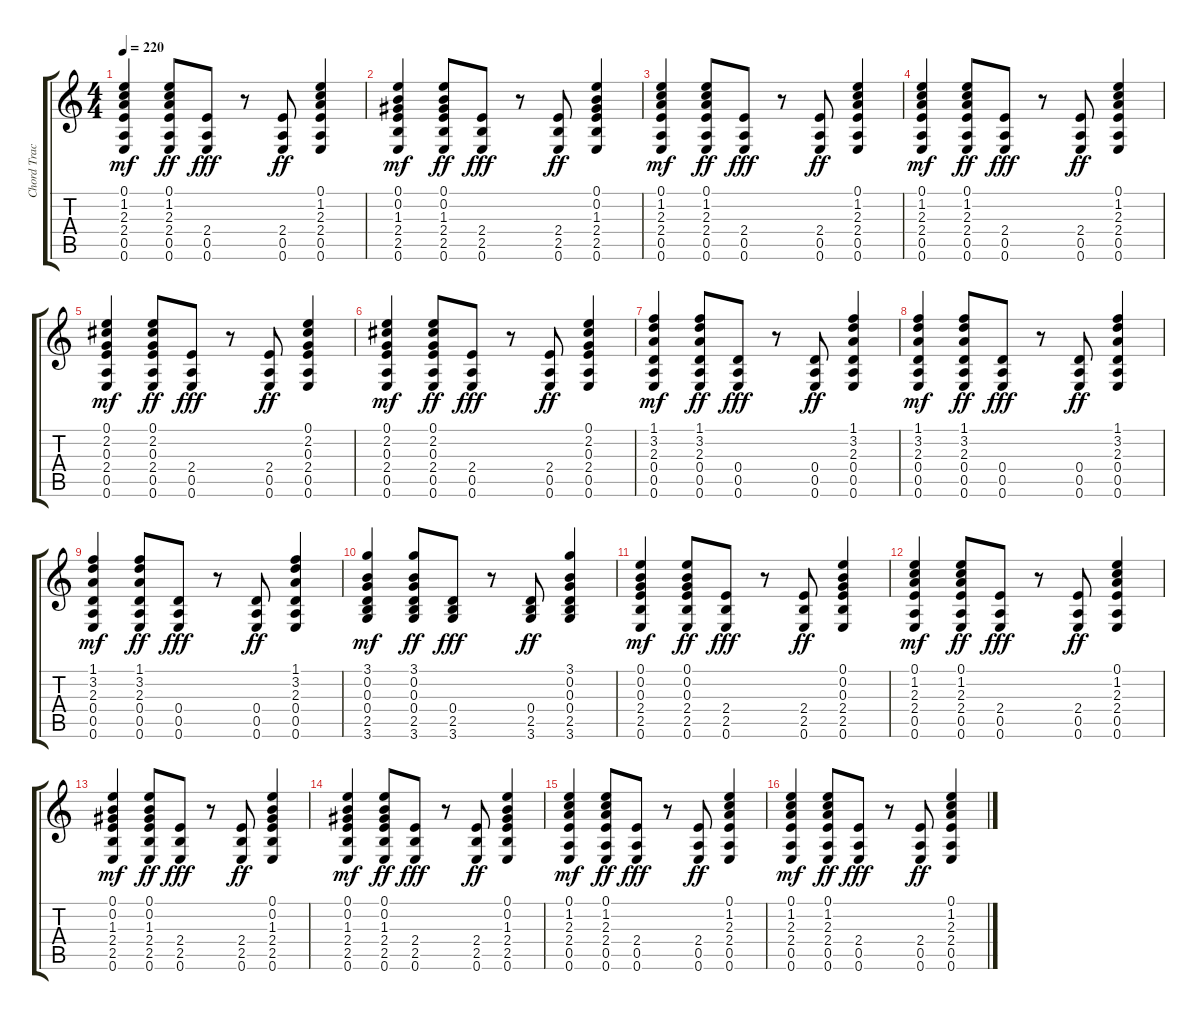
\track ("Chord Track" "Chord Trac") {instrument acousticguitarnylon}
\staff {score tabs}
\tuning (E4 B3 G3 D3 A2 E2) {hide}
\ts (4 4)
\tempo 220
\clef g2
\ks c
(0.1 1.2 2.3 2.4 0.5 0.6).4{dy mf instrument acousticguitarnylon} (0.1 1.2 2.3 2.4 0.5 0.6).8{dy ff} (2.4 0.5 0.6).8{dy fff} r.8 (2.4 0.5 0.6).8{dy ff} (0.1 1.2 2.3 2.4 0.5 0.6).4 |
(0.1 0.2 1.3 2.4 2.5 0.6).4{dy mf} (0.1 0.2 1.3 2.4 2.5 0.6).8{dy ff} (2.4 2.5 0.6).8{dy fff} r.8 (2.4 2.5 0.6).8{dy ff} (0.1 0.2 1.3 2.4 2.5 0.6).4 |
(0.1 1.2 2.3 2.4 0.5 0.6).4{dy mf} (0.1 1.2 2.3 2.4 0.5 0.6).8{dy ff} (2.4 0.5 0.6).8{dy fff} r.8 (2.4 0.5 0.6).8{dy ff} (0.1 1.2 2.3 2.4 0.5 0.6).4 |
(0.1 1.2 2.3 2.4 0.5 0.6).4{dy mf} (0.1 1.2 2.3 2.4 0.5 0.6).8{dy ff} (2.4 0.5 0.6).8{dy fff} r.8 (2.4 0.5 0.6).8{dy ff} (0.1 1.2 2.3 2.4 0.5 0.6).4 |
(0.1 2.2 0.3 2.4 0.5 0.6).4{dy mf} (0.1 2.2 0.3 2.4 0.5 0.6).8{dy ff} (2.4 0.5 0.6).8{dy fff} r.8 (2.4 0.5 0.6).8{dy ff} (0.1 2.2 0.3 2.4 0.5 0.6).4 |
(0.1 2.2 0.3 2.4 0.5 0.6).4{dy mf} (0.1 2.2 0.3 2.4 0.5 0.6).8{dy ff} (2.4 0.5 0.6).8{dy fff} r.8 (2.4 0.5 0.6).8{dy ff} (0.1 2.2 0.3 2.4 0.5 0.6).4 |
(1.1 3.2 2.3 0.4 0.5 0.6).4{dy mf} (1.1 3.2 2.3 0.4 0.5 0.6).8{dy ff} (0.4 0.5 0.6).8{dy fff} r.8 (0.4 0.5 0.6).8{dy ff} (1.1 3.2 2.3 0.4 0.5 0.6).4 |
(1.1 3.2 2.3 0.4 0.5 0.6).4{dy mf} (1.1 3.2 2.3 0.4 0.5 0.6).8{dy ff} (0.4 0.5 0.6).8{dy fff} r.8 (0.4 0.5 0.6).8{dy ff} (1.1 3.2 2.3 0.4 0.5 0.6).4 |
(1.1 3.2 2.3 0.4 0.5 0.6).4{dy mf} (1.1 3.2 2.3 0.4 0.5 0.6).8{dy ff} (0.4 0.5 0.6).8{dy fff} r.8 (0.4 0.5 0.6).8{dy ff} (1.1 3.2 2.3 0.4 0.5 0.6).4 |
(3.1 0.2 0.3 0.4 2.5 3.6).4{dy mf} (3.1 0.2 0.3 0.4 2.5 3.6).8{dy ff} (0.4 2.5 3.6).8{dy fff} r.8 (0.4 2.5 3.6).8{dy ff} (3.1 0.2 0.3 0.4 2.5 3.6).4 |
(0.1 0.2 0.3 2.4 2.5 0.6).4{dy mf} (0.1 0.2 0.3 2.4 2.5 0.6).8{dy ff} (2.4 2.5 0.6).8{dy fff} r.8 (2.4 2.5 0.6).8{dy ff} (0.1 0.2 0.3 2.4 2.5 0.6).4 |
(0.1 1.2 2.3 2.4 0.5 0.6).4{dy mf} (0.1 1.2 2.3 2.4 0.5 0.6).8{dy ff} (2.4 0.5 0.6).8{dy fff} r.8 (2.4 0.5 0.6).8{dy ff} (0.1 1.2 2.3 2.4 0.5 0.6).4 |
(0.1 0.2 1.3 2.4 2.5 0.6).4{dy mf} (0.1 0.2 1.3 2.4 2.5 0.6).8{dy ff} (2.4 2.5 0.6).8{dy fff} r.8 (2.4 2.5 0.6).8{dy ff} (0.1 0.2 1.3 2.4 2.5 0.6).4 |
(0.1 0.2 1.3 2.4 2.5 0.6).4{dy mf} (0.1 0.2 1.3 2.4 2.5 0.6).8{dy ff} (2.4 2.5 0.6).8{dy fff} r.8 (2.4 2.5 0.6).8{dy ff} (0.1 0.2 1.3 2.4 2.5 0.6).4 |
(0.1 1.2 2.3 2.4 0.5 0.6).4{dy mf} (0.1 1.2 2.3 2.4 0.5 0.6).8{dy ff} (2.4 0.5 0.6).8{dy fff} r.8 (2.4 0.5 0.6).8{dy ff} (0.1 1.2 2.3 2.4 0.5 0.6).4 |
(0.1 1.2 2.3 2.4 0.5 0.6).4{dy mf} (0.1 1.2 2.3 2.4 0.5 0.6).8{dy ff} (2.4 0.5 0.6).8{dy fff} r.8 (2.4 0.5 0.6).8{dy ff} (0.1 1.2 2.3 2.4 0.5 0.6).4
